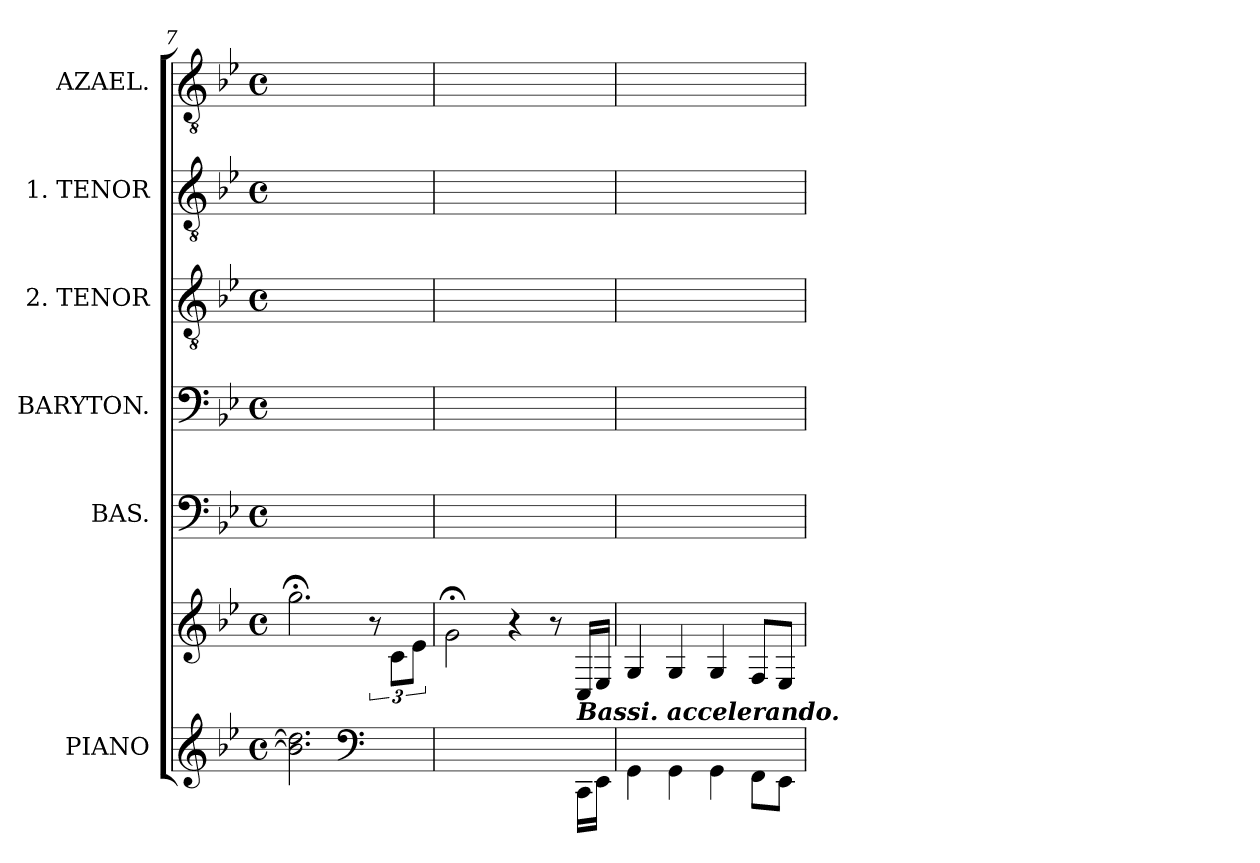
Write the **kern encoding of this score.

**kern	**kern	**kern	**kern	**kern	**kern	**kern
*part6	*part6	*part5	*part4	*part3	*part2	*part1
*staff7	*staff6	*staff5	*staff4	*staff3	*staff2	*staff1
*I"PIANO	*	*I"BAS.	*I"BARYTON.	*I"2. TENOR	*I"1. TENOR	*I"AZAEL.
*	*	*I'B	*	*I'T 2	*I'T 1	*
*clefG2	*clefG2	*clefF4	*clefF4	*clefGv2	*clefGv2	*clefGv2
*k[b-e-]	*k[b-e-]	*k[b-e-]	*k[b-e-]	*k[b-e-]	*k[b-e-]	*k[b-e-]
*M4/4	*M4/4	*M4/4	*M4/4	*M4/4	*M4/4	*M4/4
*met(c)	*met(c)	*met(c)	*met(c)	*met(c)	*met(c)	*met(c)
=7	=7	=7	=7	=7	=7	=7
2.bn]\ 2.dd]\	2.gg;<\	1ryy	1ryy	1ryy	1ryy	1ryy
*clefF4	*	*	*	*	*	*
4ryy	12r	.	.	.	.	.
.	12c\L	.	.	.	.	.
.	12e-\J	.	.	.	.	.
=8	=8	=8	=8	=8	=8	=8
2ryy	2g;<\	1ryy	1ryy	1ryy	1ryy	1ryy
4ryy	4r	.	.	.	.	.
8ryy	8r	.	.	.	.	.
!LO:TX:a:Bi:t=Bassi. accelerando.	!	!	!	!	!	!
16CC\LL	16C/LL	.	.	.	.	.
16EE-\JJ	16E-/JJ	.	.	.	.	.
=9	=9	=9	=9	=9	=9	=9
4GG\	4G/	1ryy	1ryy	1ryy	1ryy	1ryy
4GG\	4G/	.	.	.	.	.
4GG\	4G/	.	.	.	.	.
8FF\L	8F/L	.	.	.	.	.
8EE-\J	8E-/J	.	.	.	.	.
=	=	=	=	=	=	=
*-	*-	*-	*-	*-	*-	*-
